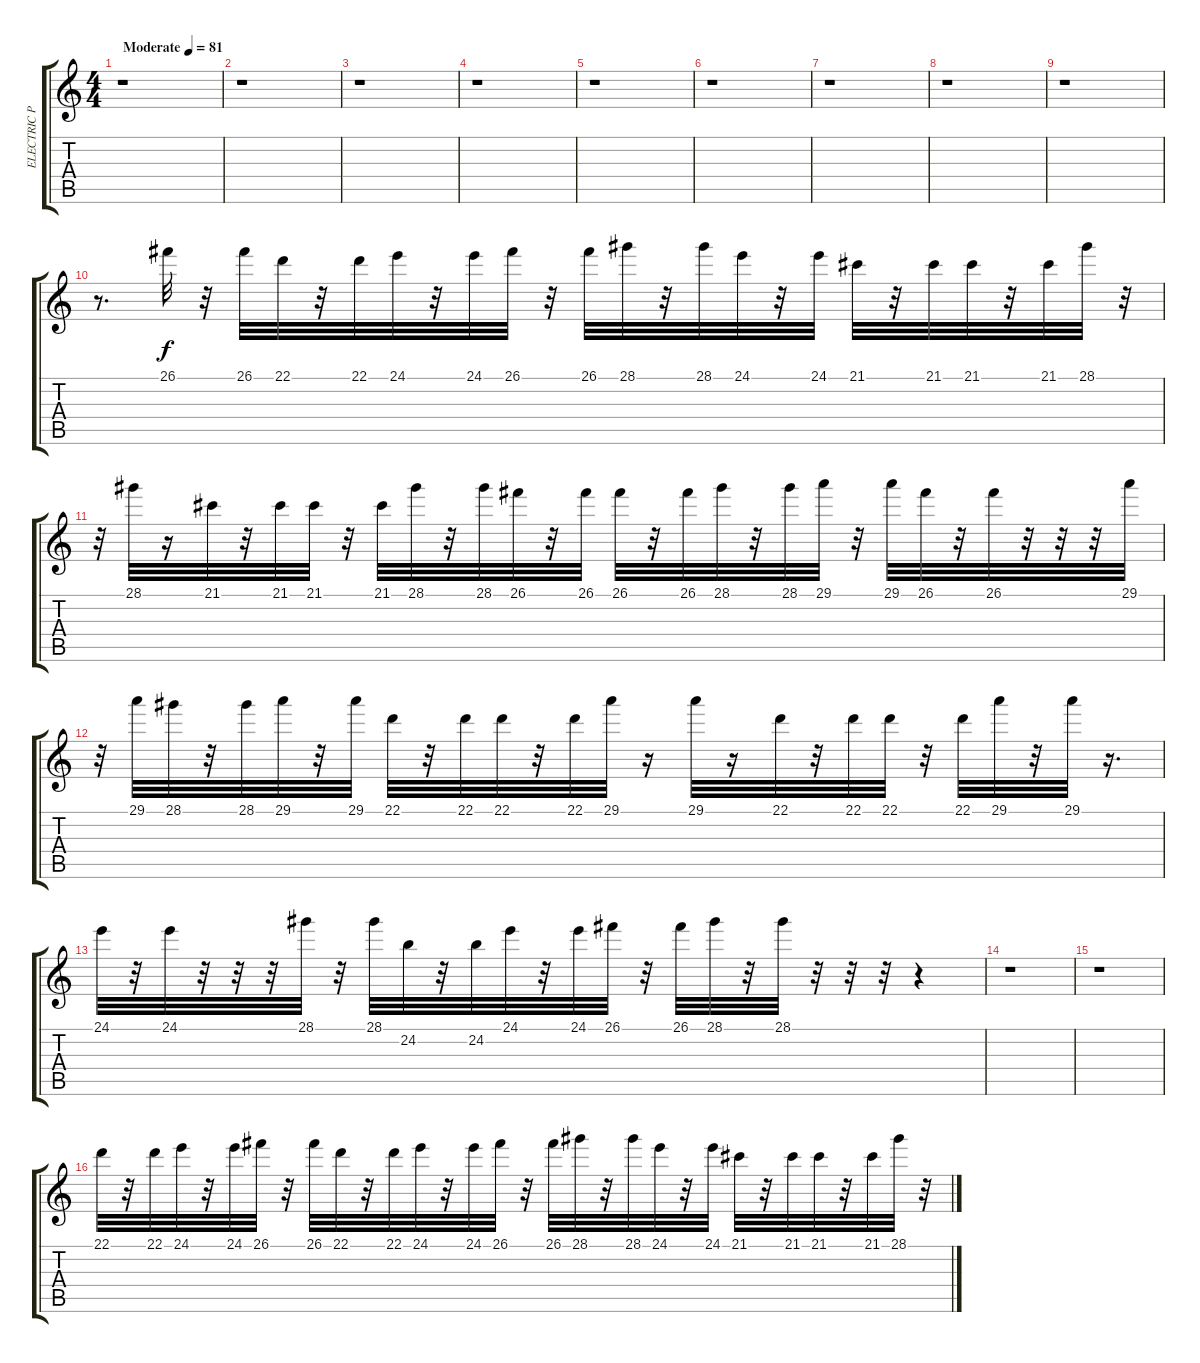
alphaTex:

\track ("ELECTRIC PIANO2" "ELECTRIC P") {instrument clarinet}
\staff {score tabs}
\tuning (E4 B3 G3 D3 A2 E2) {hide}
\ts (4 4)
\tempo (81 "Moderate")
\clef g2
\ks c
r.1{dy f instrument clarinet} |
r.1 |
r.1 |
r.1 |
r.1 |
r.1 |
r.1 |
r.1 |
r.1 |
r.8{d} 26.1.32 r.32 26.1.32 22.1.32 r.32 22.1.32 24.1.32 r.32 24.1.32 26.1.32 r.32 26.1.32 28.1.32 r.32 28.1.32 24.1.32 r.32 24.1.32 21.1.32 r.32 21.1.32 21.1.32 r.32 21.1.32 28.1.32 r.32 |
r.32 28.1.32 r.16 21.1.32 r.32 21.1.32 21.1.32 r.32 21.1.32 28.1.32 r.32 28.1.32 26.1.32 r.32 26.1.32 26.1.32 r.32 26.1.32 28.1.32 r.32 28.1.32 29.1.32 r.32 29.1.32 26.1.32 r.32 26.1.32 r.32 r.32 r.32 29.1.32 |
r.32 29.1.32 28.1.32 r.32 28.1.32 29.1.32 r.32 29.1.32 22.1.32 r.32 22.1.32 22.1.32 r.32 22.1.32 29.1.32 r.16 29.1.32 r.16 22.1.32 r.32 22.1.32 22.1.32 r.32 22.1.32 29.1.32 r.32 29.1.32 r.16{d} |
24.1.32 r.32 24.1.32 r.32 r.32 r.32 28.1.32 r.32 28.1.32 24.2.32 r.32 24.2.32 24.1.32 r.32 24.1.32 26.1.32 r.32 26.1.32 28.1.32 r.32 28.1.32 r.32 r.32 r.32 r.4 |
r.1 |
r.1 |
22.1.32 r.32 22.1.32 24.1.32 r.32 24.1.32 26.1.32 r.32 26.1.32 22.1.32 r.32 22.1.32 24.1.32 r.32 24.1.32 26.1.32 r.32 26.1.32 28.1.32 r.32 28.1.32 24.1.32 r.32 24.1.32 21.1.32 r.32 21.1.32 21.1.32 r.32 21.1.32 28.1.32 r.32
